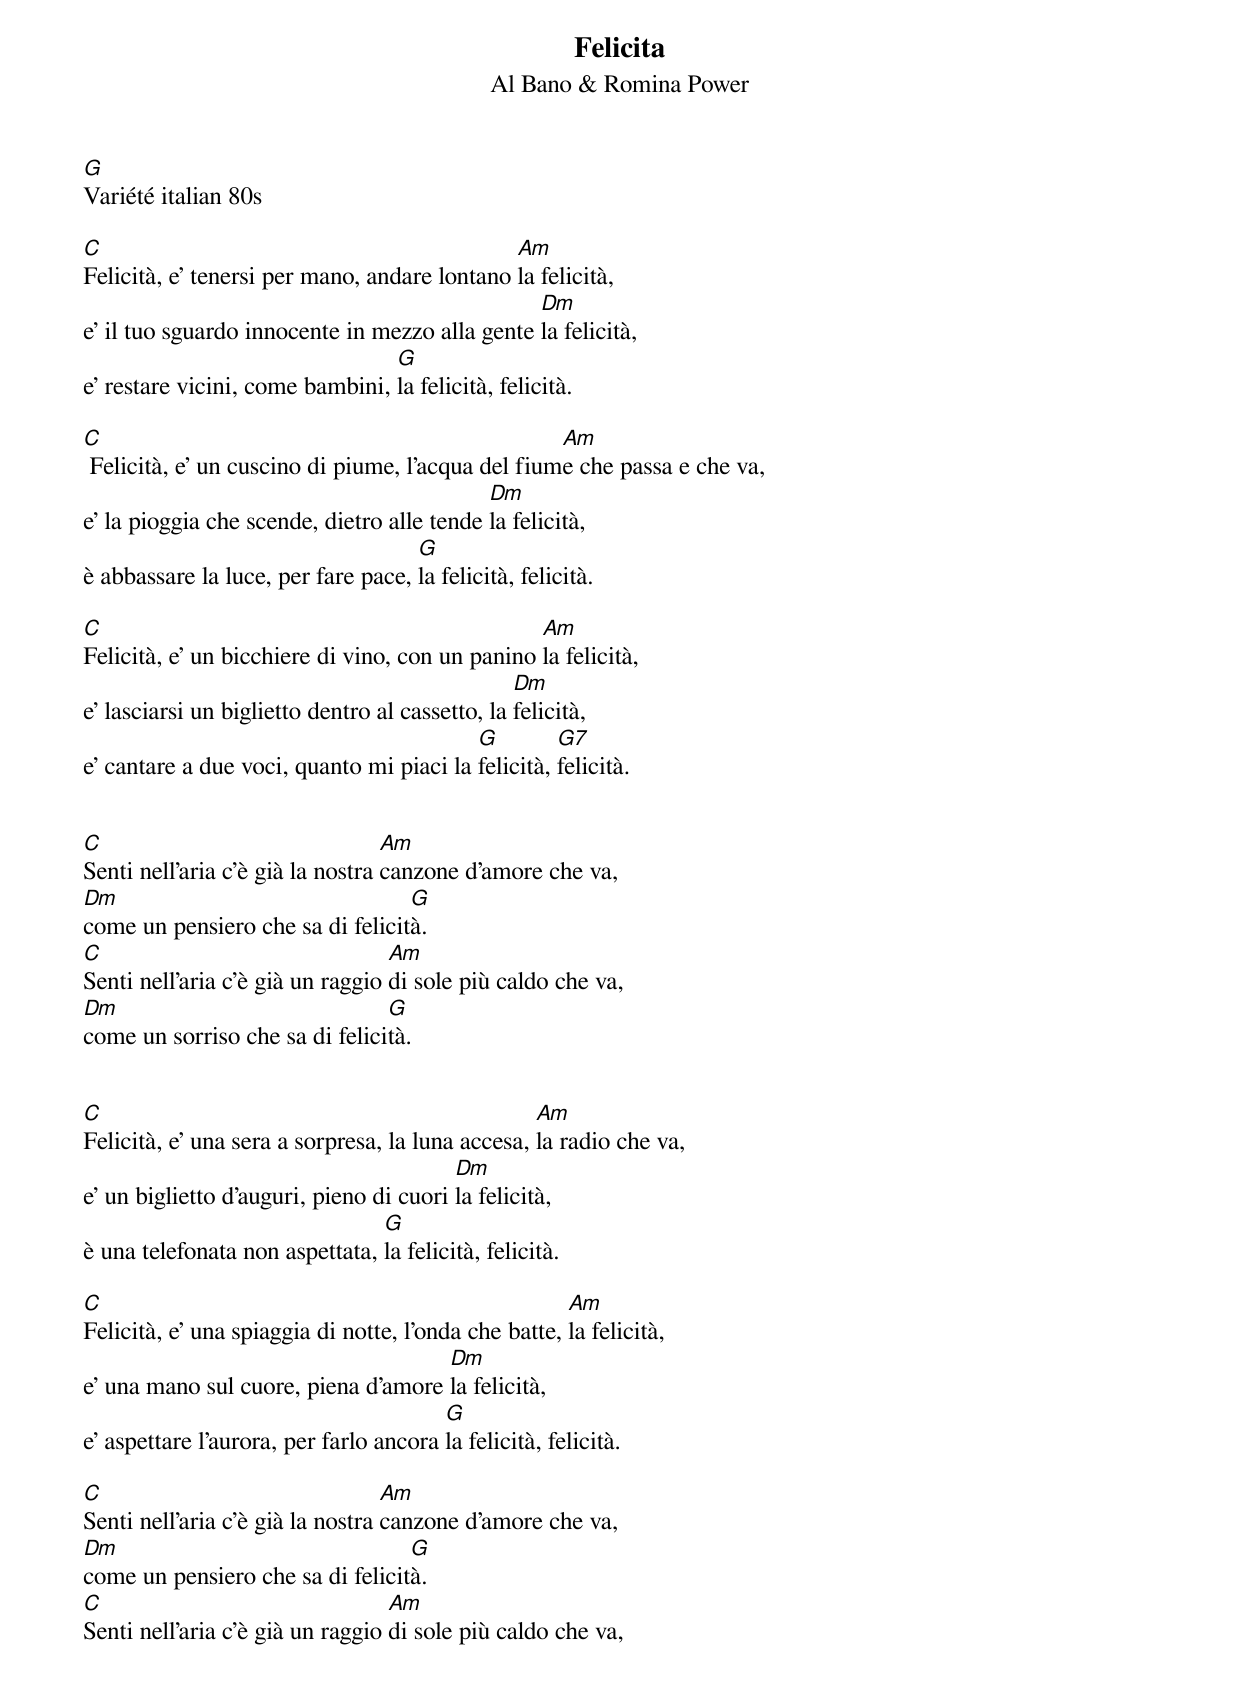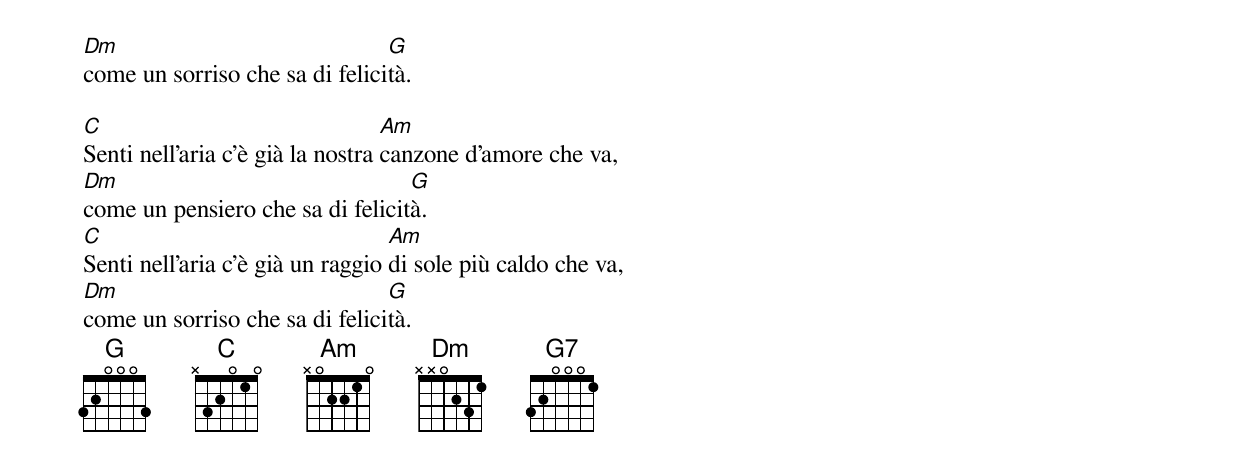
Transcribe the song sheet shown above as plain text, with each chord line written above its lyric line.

Felicita
Al Bano & Romina Power
G
Variété italian 80s

C                                             Am
Felicità, e' tenersi per mano, andare lontano la felicità,
                                                Dm
e' il tuo sguardo innocente in mezzo alla gente la felicità,
                                 G
e' restare vicini, come bambini, la felicità, felicità.

C                                                  Am
 Felicità, e' un cuscino di piume, l'acqua del fiume che passa e che va,
                                            Dm
e' la pioggia che scende, dietro alle tende la felicità,
                                    G
è abbassare la luce, per fare pace, la felicità, felicità.

C                                                Am
Felicità, e' un bicchiere di vino, con un panino la felicità,
                                                 Dm
e' lasciarsi un biglietto dentro al cassetto, la felicità,
                                          G         G7
e' cantare a due voci, quanto mi piaci la felicità, felicità.


C                                 Am
Senti nell'aria c'è già la nostra canzone d'amore che va,
Dm                                G
come un pensiero che sa di felicità.
C                                 Am
Senti nell'aria c'è già un raggio di sole più caldo che va,
Dm                              G
come un sorriso che sa di felicità.


C                                                 Am
Felicità, e' una sera a sorpresa, la luna accesa, la radio che va,
                                         Dm
e' un biglietto d'auguri, pieno di cuori la felicità,
                                G
è una telefonata non aspettata, la felicità, felicità.

C                                                     Am
Felicità, e' una spiaggia di notte, l'onda che batte, la felicità,
                                     Dm
e' una mano sul cuore, piena d'amore la felicità,
                                        G
e' aspettare l'aurora, per farlo ancora la felicità, felicità.

C                                 Am
Senti nell'aria c'è già la nostra canzone d'amore che va,
Dm                                G
come un pensiero che sa di felicità.
C                                 Am
Senti nell'aria c'è già un raggio di sole più caldo che va,
Dm                              G
come un sorriso che sa di felicità.

C                                 Am
Senti nell'aria c'è già la nostra canzone d'amore che va,
Dm                                G
come un pensiero che sa di felicità.
C                                 Am
Senti nell'aria c'è già un raggio di sole più caldo che va,
Dm                              G
come un sorriso che sa di felicità.
